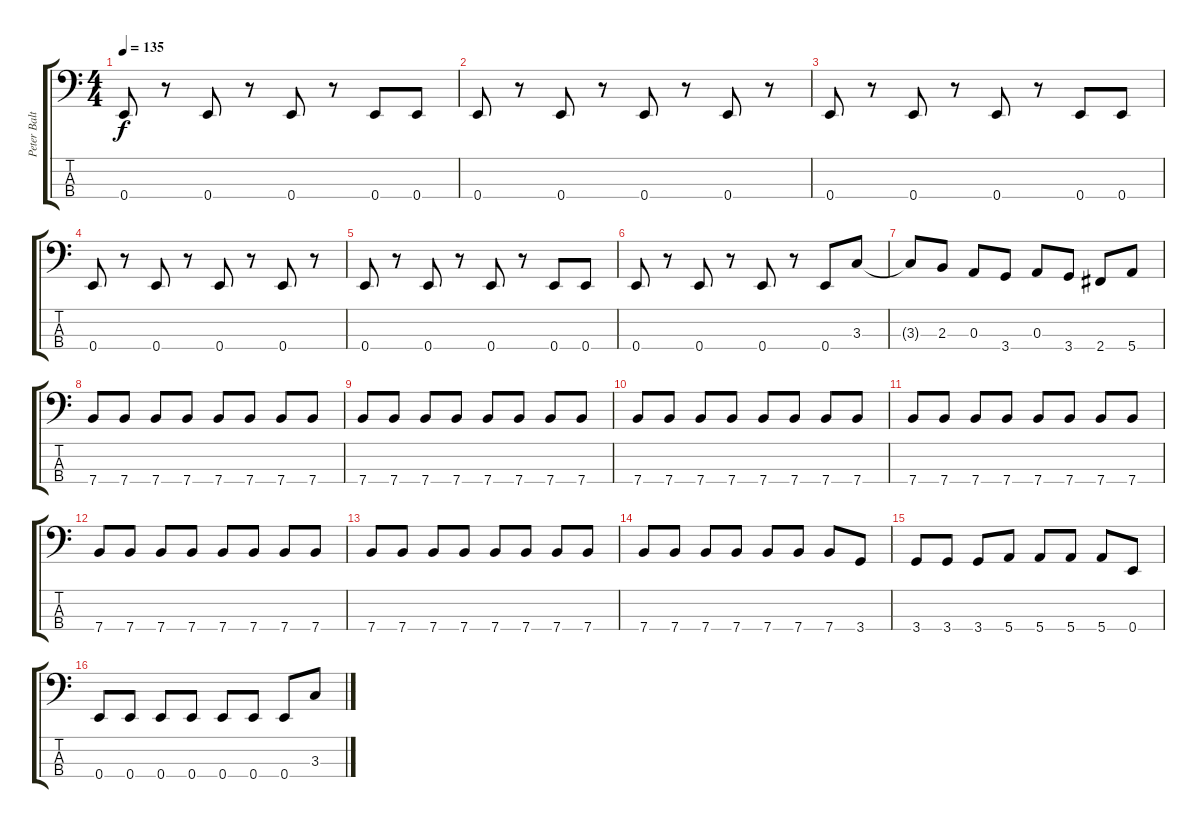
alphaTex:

\track ("Peter Baltes" "Peter Balt") {instrument electricbasspick}
\staff {score tabs}
\tuning (G2 D2 A1 E1) {hide}
\ts (4 4)
\tempo 135
\clef f4
\ks c
0.4.8{dy f} r.8 0.4.8 r.8 0.4.8 r.8 0.4.8 0.4.8 |
0.4.8 r.8 0.4.8 r.8 0.4.8 r.8 0.4.8 r.8 |
0.4.8 r.8 0.4.8 r.8 0.4.8 r.8 0.4.8 0.4.8 |
0.4.8 r.8 0.4.8 r.8 0.4.8 r.8 0.4.8 r.8 |
0.4.8 r.8 0.4.8 r.8 0.4.8 r.8 0.4.8 0.4.8 |
0.4.8 r.8 0.4.8 r.8 0.4.8 r.8 0.4.8 3.3.8 |
3.3{t}.8 2.3.8 0.3.8 3.4.8 0.3.8 3.4.8 2.4.8 5.4.8 |
7.4.8 7.4.8 7.4.8 7.4.8 7.4.8 7.4.8 7.4.8 7.4.8 |
7.4.8 7.4.8 7.4.8 7.4.8 7.4.8 7.4.8 7.4.8 7.4.8 |
7.4.8 7.4.8 7.4.8 7.4.8 7.4.8 7.4.8 7.4.8 7.4.8 |
7.4.8 7.4.8 7.4.8 7.4.8 7.4.8 7.4.8 7.4.8 7.4.8 |
7.4.8 7.4.8 7.4.8 7.4.8 7.4.8 7.4.8 7.4.8 7.4.8 |
7.4.8 7.4.8 7.4.8 7.4.8 7.4.8 7.4.8 7.4.8 7.4.8 |
7.4.8 7.4.8 7.4.8 7.4.8 7.4.8 7.4.8 7.4.8 3.4.8 |
3.4.8 3.4.8 3.4.8 5.4.8 5.4.8 5.4.8 5.4.8 0.4.8 |
0.4.8 0.4.8 0.4.8 0.4.8 0.4.8 0.4.8 0.4.8 3.3.8
